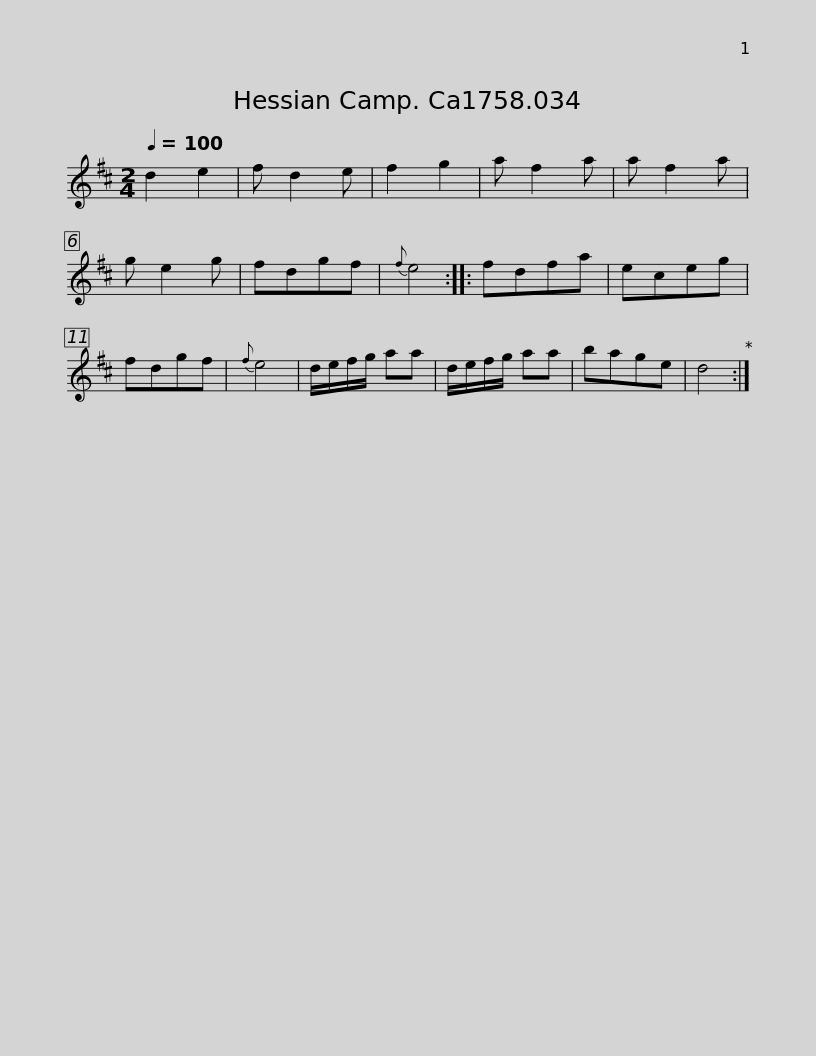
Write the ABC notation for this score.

X:1
L:1/8
Q:1/4=100
M:2/4
I:linebreak $
K:D
V:1 treble
V:1
 d2 e2 | f d2 e | f2 g2 | a f2 a | a f2 a | %5
 g e2 g | fdgf |{f} e4 :: fdfa | eceg | %10
 fdgf |{f} e4 |$ d/e/f/g/ aa | d/e/f/g/ aa | bage | %15
 d4 :| %16
